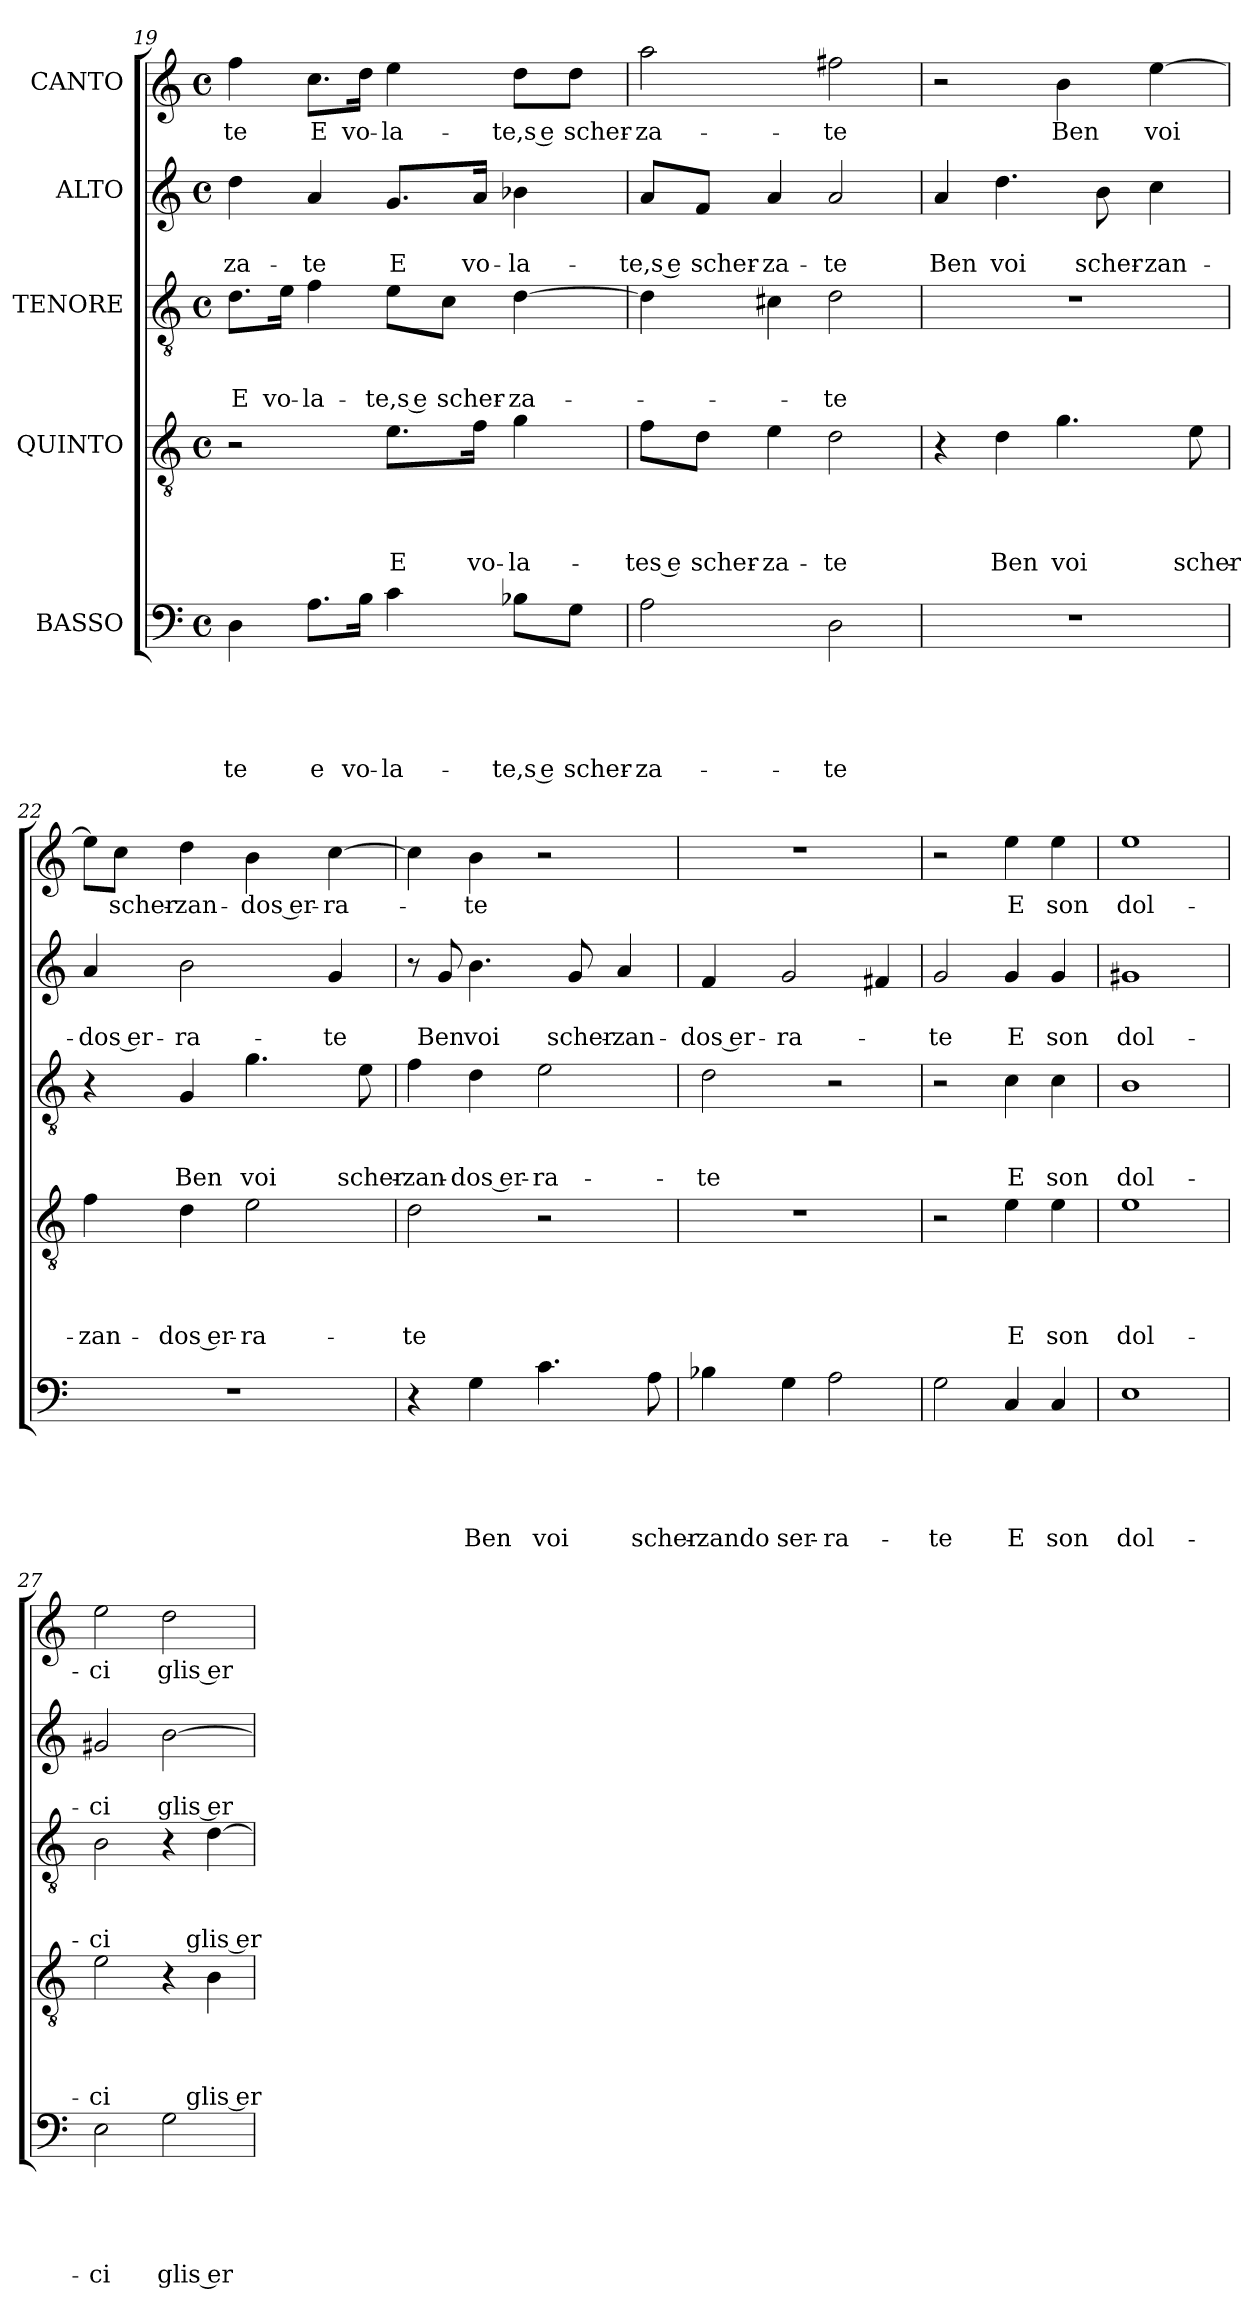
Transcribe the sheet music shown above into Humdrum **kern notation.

**kern	**text	**text	**text	**text	**text	**kern	**text	**text	**text	**text	**kern	**text	**text	**text	**kern	**text	**text	**kern	**text
*part5	*part5	*part5	*part5	*part5	*part5	*part4	*part4	*part4	*part4	*part4	*part3	*part3	*part3	*part3	*part2	*part2	*part2	*part1	*part1
*staff5	*staff5	*staff5	*staff5	*staff5	*staff5	*staff4	*staff4	*staff4	*staff4	*staff4	*staff3	*staff3	*staff3	*staff3	*staff2	*staff2	*staff2	*staff1	*staff1
*I"BASSO	*	*	*	*	*	*I"QUINTO	*	*	*	*	*I"TENORE	*	*	*	*I"ALTO	*	*	*I"CANTO	*
*clefF4	*	*	*	*	*	*clefGv2	*	*	*	*	*clefGv2	*	*	*	*clefG2	*	*	*clefG2	*
*k[]	*	*	*	*	*	*k[]	*	*	*	*	*k[]	*	*	*	*k[]	*	*	*k[]	*
*C:	*	*	*	*	*	*C:	*	*	*	*	*C:	*	*	*	*C:	*	*	*C:	*
*M4/4	*	*	*	*	*	*M4/4	*	*	*	*	*M4/4	*	*	*	*M4/4	*	*	*M4/4	*
*met(c)	*	*	*	*	*	*met(c)	*	*	*	*	*met(c)	*	*	*	*met(c)	*	*	*met(c)	*
=19	=19	=19	=19	=19	=19	=19	=19	=19	=19	=19	=19	=19	=19	=19	=19	=19	=19	=19	=19
!	!	!	!	!	!LO:LY:b	!	!	!	!	!	!	!	!	!LO:LY:b	!	!	!LO:LY:b	!	!LO:LY:b
4D\	.	.	.	.	-te	2r	.	.	.	.	8.d\L	.	.	E	4dd\	.	-za-	4ff\	-te
!	!	!	!	!	!	!	!	!	!	!	!	!	!	!LO:LY:b	!	!	!	!	!
.	.	.	.	.	.	.	.	.	.	.	16e\Jk	.	.	vo-	.	.	.	.	.
!	!	!	!	!	!LO:LY:b	!	!	!	!	!	!	!	!	!LO:LY:b:rj	!	!	!LO:LY:b	!	!LO:LY:b
8.A\L	.	.	.	.	e	.	.	.	.	.	4f\	.	.	-la-	4a/	.	-te	8.cc\L	E
!	!	!	!	!	!LO:LY:b	!	!	!	!	!	!	!	!	!	!	!	!	!	!LO:LY:b
16B\Jk	.	.	.	.	vo-	.	.	.	.	.	.	.	.	.	.	.	.	16dd\Jk	vo-
!	!	!	!	!	!LO:LY:b:rj	!	!	!	!	!LO:LY:b	!	!	!	!LO:LY:b:rj	!	!	!LO:LY:b	!	!LO:LY:b:rj
4c\	.	.	.	.	-la-	8.e\L	.	.	.	E	8e\L	.	.	-te,s e	8.g/L	.	E	4ee\	-la-
!	!	!	!	!	!	!	!	!	!	!	!	!	!	!LO:LY:b	!	!	!	!	!
.	.	.	.	.	.	.	.	.	.	.	8c\J	.	.	scher-	.	.	.	.	.
!	!	!	!	!	!	!	!	!	!	!LO:LY:b	!	!	!	!	!	!	!LO:LY:b	!	!
.	.	.	.	.	.	16f\Jk	.	.	.	vo-	.	.	.	.	16a/Jk	.	vo-	.	.
!	!	!	!	!	!LO:LY:b:rj	!	!	!	!	!LO:LY:b	!	!	!	!LO:LY:b	!	!	!LO:LY:b	!	!LO:LY:b:rj
8B-X\L	.	.	.	.	-te,s e	4g\	.	.	.	-la-	[>4d\	.	.	-za-	4b-X\	.	-la-	8dd\L	-te,s e
!	!	!	!	!	!LO:LY:b	!	!	!	!	!	!	!	!	!	!	!	!	!	!LO:LY:b
8G\J	.	.	.	.	scher-	.	.	.	.	.	.	.	.	.	.	.	.	8dd\J	scher-
=20	=20	=20	=20	=20	=20	=20	=20	=20	=20	=20	=20	=20	=20	=20	=20	=20	=20	=20	=20
!	!	!	!	!	!LO:LY:b	!	!	!	!	!LO:LY:b:rj	!	!	!	!	!	!	!LO:LY:b:rj	!	!LO:LY:b
2A\	.	.	.	.	-za-	8f\L	.	.	.	-tes e	4d\]	.	.	.	8a/L	.	-te,s e	2aa\	-za-
!	!	!	!	!	!	!	!	!	!	!LO:LY:b	!	!	!	!	!	!	!LO:LY:b	!	!
.	.	.	.	.	.	8d\J	.	.	.	scher-	.	.	.	.	8f/J	.	scher-	.	.
!	!	!	!	!	!	!	!	!	!	!LO:LY:b:rj	!	!	!	!	!	!	!LO:LY:b:rj	!	!
.	.	.	.	.	.	4e\	.	.	.	-za-	4c#X\	.	.	.	4a/	.	-za-	.	.
!	!	!	!	!	!LO:LY:b	!	!	!	!	!LO:LY:b	!	!	!	!LO:LY:b	!	!	!LO:LY:b	!	!LO:LY:b
2D\	.	.	.	.	-te	2d\	.	.	.	-te	2d\	.	.	-te	2a/	.	-te	2ff#X\	-te
!!LO:LB:g=z
=21	=21	=21	=21	=21	=21	=21	=21	=21	=21	=21	=21	=21	=21	=21	=21	=21	=21	=21	=21
!	!	!	!	!	!	!	!	!	!	!	!	!	!	!	!	!	!LO:LY:b	!	!
1r	.	.	.	.	.	4r	.	.	.	.	1r	.	.	.	4a/	.	Ben	2r	.
!	!	!	!	!	!	!	!	!	!	!LO:LY:b	!	!	!	!	!	!	!LO:LY:b	!	!
.	.	.	.	.	.	4d\	.	.	.	Ben	.	.	.	.	4.dd\	.	voi	.	.
!	!	!	!	!	!	!	!	!	!	!LO:LY:b	!	!	!	!	!	!	!	!	!LO:LY:b
.	.	.	.	.	.	4.g\	.	.	.	voi	.	.	.	.	.	.	.	4b\	Ben
!	!	!	!	!	!	!	!	!	!	!	!	!	!	!	!	!	!LO:LY:b	!	!
.	.	.	.	.	.	.	.	.	.	.	.	.	.	.	8b\	.	scher-	.	.
!	!	!	!	!	!	!	!	!	!	!	!	!	!	!	!	!	!LO:LY:b:rj	!	!LO:LY:b
.	.	.	.	.	.	.	.	.	.	.	.	.	.	.	4cc\	.	-zan-	[>4ee\	voi
!	!	!	!	!	!	!	!	!	!	!LO:LY:b	!	!	!	!	!	!	!	!	!
.	.	.	.	.	.	8e\	.	.	.	scher-	.	.	.	.	.	.	.	.	.
=22	=22	=22	=22	=22	=22	=22	=22	=22	=22	=22	=22	=22	=22	=22	=22	=22	=22	=22	=22
!	!	!	!	!	!	!	!	!	!	!LO:LY:b	!	!	!	!	!	!	!LO:LY:b:rj	!	!
1r	.	.	.	.	.	4f\	.	.	.	-zan-	4r	.	.	.	4a/	.	-dos er-	8ee\L]	.
!	!	!	!	!	!	!	!	!	!	!	!	!	!	!	!	!	!	!	!LO:LY:b
.	.	.	.	.	.	.	.	.	.	.	.	.	.	.	.	.	.	8cc\J	scher-
!	!	!	!	!	!	!	!	!	!	!LO:LY:b:rj	!	!	!	!LO:LY:b	!	!	!LO:LY:b	!	!LO:LY:b:rj
.	.	.	.	.	.	4d\	.	.	.	-dos er-	4G/	.	.	Ben	2b\	.	-ra-	4dd\	-zan-
!	!	!	!	!	!	!	!	!	!	!LO:LY:b	!	!	!	!LO:LY:b	!	!	!	!	!LO:LY:b:rj
.	.	.	.	.	.	2e\	.	.	.	-ra-	4.g\	.	.	voi	.	.	.	4b\	-dos er-
!	!	!	!	!	!	!	!	!	!	!	!	!	!	!	!	!	!LO:LY:b	!	!LO:LY:b
.	.	.	.	.	.	.	.	.	.	.	.	.	.	.	4g/	.	-te	[>4cc\	-ra-
!	!	!	!	!	!	!	!	!	!	!	!	!	!	!LO:LY:b	!	!	!	!	!
.	.	.	.	.	.	.	.	.	.	.	8e\	.	.	scher-	.	.	.	.	.
=23	=23	=23	=23	=23	=23	=23	=23	=23	=23	=23	=23	=23	=23	=23	=23	=23	=23	=23	=23
!	!	!	!	!	!	!	!	!	!	!LO:LY:b	!	!	!	!LO:LY:b	!	!	!	!	!
4r	.	.	.	.	.	2d\	.	.	.	-te	4f\	.	.	-zan-	8r	.	.	4cc\]	.
!	!	!	!	!	!	!	!	!	!	!	!	!	!	!	!	!	!LO:LY:b	!	!
.	.	.	.	.	.	.	.	.	.	.	.	.	.	.	8g/	.	Ben	.	.
!	!	!	!	!	!LO:LY:b	!	!	!	!	!	!	!	!	!LO:LY:b:rj	!	!	!LO:LY:b	!	!LO:LY:b
4G\	.	.	.	.	Ben	.	.	.	.	.	4d\	.	.	-dos er-	4.b\	.	voi	4b\	-te
!	!	!	!	!	!LO:LY:b	!	!	!	!	!	!	!	!	!LO:LY:b	!	!	!	!	!
4.c\	.	.	.	.	voi	2r	.	.	.	.	2e\	.	.	-ra-	.	.	.	2r	.
!	!	!	!	!	!	!	!	!	!	!	!	!	!	!	!	!	!LO:LY:b	!	!
.	.	.	.	.	.	.	.	.	.	.	.	.	.	.	8g/	.	scher-	.	.
!	!	!	!	!	!	!	!	!	!	!	!	!	!	!	!	!	!LO:LY:b:rj	!	!
.	.	.	.	.	.	.	.	.	.	.	.	.	.	.	4a/	.	-zan-	.	.
!	!	!	!	!	!LO:LY:b	!	!	!	!	!	!	!	!	!	!	!	!	!	!
8A\	.	.	.	.	scher-	.	.	.	.	.	.	.	.	.	.	.	.	.	.
=24	=24	=24	=24	=24	=24	=24	=24	=24	=24	=24	=24	=24	=24	=24	=24	=24	=24	=24	=24
!	!	!	!	!	!LO:LY:b	!	!	!	!	!	!	!	!	!LO:LY:b	!	!	!LO:LY:b:rj	!	!
4B-X\	.	.	.	.	-zan­do	1r	.	.	.	.	2d\	.	.	-te	4f/	.	-dos er-	1r	.
!	!	!	!	!	!LO:LY:b	!	!	!	!	!	!	!	!	!	!	!	!LO:LY:b	!	!
4G\	.	.	.	.	ser-	.	.	.	.	.	.	.	.	.	2g/	.	-ra-	.	.
!	!	!	!	!	!LO:LY:b	!	!	!	!	!	!	!	!	!	!	!	!	!	!
2A\	.	.	.	.	-ra-	.	.	.	.	.	2r	.	.	.	.	.	.	.	.
.	.	.	.	.	.	.	.	.	.	.	.	.	.	.	4f#X/	.	.	.	.
=25	=25	=25	=25	=25	=25	=25	=25	=25	=25	=25	=25	=25	=25	=25	=25	=25	=25	=25	=25
!	!	!	!	!	!LO:LY:b	!	!	!	!	!	!	!	!	!	!	!	!LO:LY:b	!	!
2G\	.	.	.	.	-te	2r	.	.	.	.	2r	.	.	.	2g/	.	-te	2r	.
!	!	!	!	!	!LO:LY:b	!	!	!	!	!LO:LY:b	!	!	!	!LO:LY:b	!	!	!LO:LY:b	!	!LO:LY:b
4C/	.	.	.	.	E	4e\	.	.	.	E	4c\	.	.	E	4g/	.	E	4ee\	E
!	!	!	!	!	!LO:LY:b	!	!	!	!	!LO:LY:b	!	!	!	!LO:LY:b	!	!	!LO:LY:b	!	!LO:LY:b
4C/	.	.	.	.	son	4e\	.	.	.	son	4c\	.	.	son	4g/	.	son	4ee\	son
=26	=26	=26	=26	=26	=26	=26	=26	=26	=26	=26	=26	=26	=26	=26	=26	=26	=26	=26	=26
!	!	!	!	!	!LO:LY:b	!	!	!	!	!LO:LY:b	!	!	!	!LO:LY:b	!	!	!LO:LY:b	!	!LO:LY:b
1E	.	.	.	.	dol-	1e	.	.	.	dol-	1B	.	.	dol-	1g#X	.	dol-	1ee	dol-
!!LO:PB:g=z
=27	=27	=27	=27	=27	=27	=27	=27	=27	=27	=27	=27	=27	=27	=27	=27	=27	=27	=27	=27
!	!	!	!	!	!LO:LY:b	!	!	!	!	!LO:LY:b	!	!	!	!LO:LY:b	!	!	!LO:LY:b	!	!LO:LY:b
2E\	.	.	.	.	-ci	2e\	.	.	.	-ci	2B\	.	.	-ci	2g#X/	.	-ci	2ee\	-ci
!	!	!	!	!	!LO:LY:b:rj	!	!	!	!	!	!	!	!	!	!	!	!LO:LY:b:rj	!	!LO:LY:b:rj
2G\	.	.	.	.	glis er-	4r	.	.	.	.	4r	.	.	.	[>2b\	.	glis er-	2dd\	glis er-
!	!	!	!	!	!	!	!	!	!	!LO:LY:b:rj	!	!	!	!LO:LY:b:rj	!	!	!	!	!
.	.	.	.	.	.	4B\	.	.	.	glis er-	[>4d\	.	.	glis er-	.	.	.	.	.
=	=	=	=	=	=	=	=	=	=	=	=	=	=	=	=	=	=	=	=
*-	*-	*-	*-	*-	*-	*-	*-	*-	*-	*-	*-	*-	*-	*-	*-	*-	*-	*-	*-
